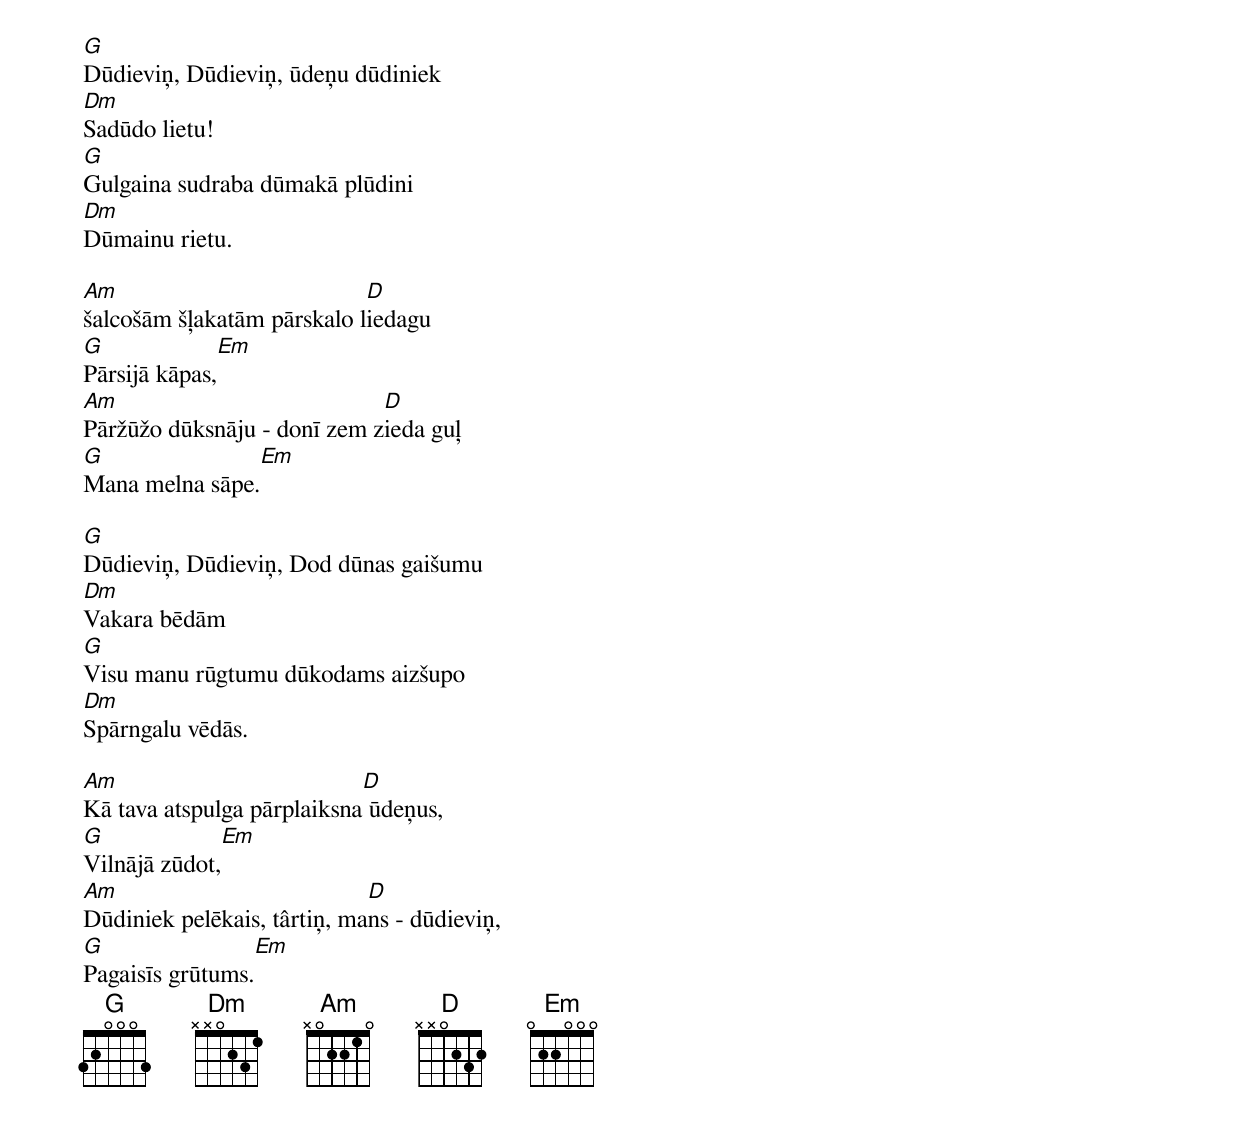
G
Dūdieviņ, Dūdieviņ, ūdeņu dūdiniek
Dm
Sadūdo lietu!
G
Gulgaina sudraba dūmakā plūdini
Dm
Dūmainu rietu.

Am                          D
šalcošām šļakatām pārskalo liedagu
G             Em
Pārsijā kāpas,
Am                           D
Pāržūžo dūksnāju - donī zem zieda guļ
G                   Em
Mana melna sāpe.

G
Dūdieviņ, Dūdieviņ, Dod dūnas gaišumu
Dm
Vakara bēdām
G
Visu manu rūgtumu dūkodams aizšupo
Dm
Spārngalu vēdās.

Am                          D
Kā tava atspulga pārplaiksna ūdeņus,
G             Em
Vilnājā zūdot,
Am                           D
Dūdiniek pelēkais, târtiņ, mans - dūdieviņ,
G                   Em
Pagaisīs grūtums.
